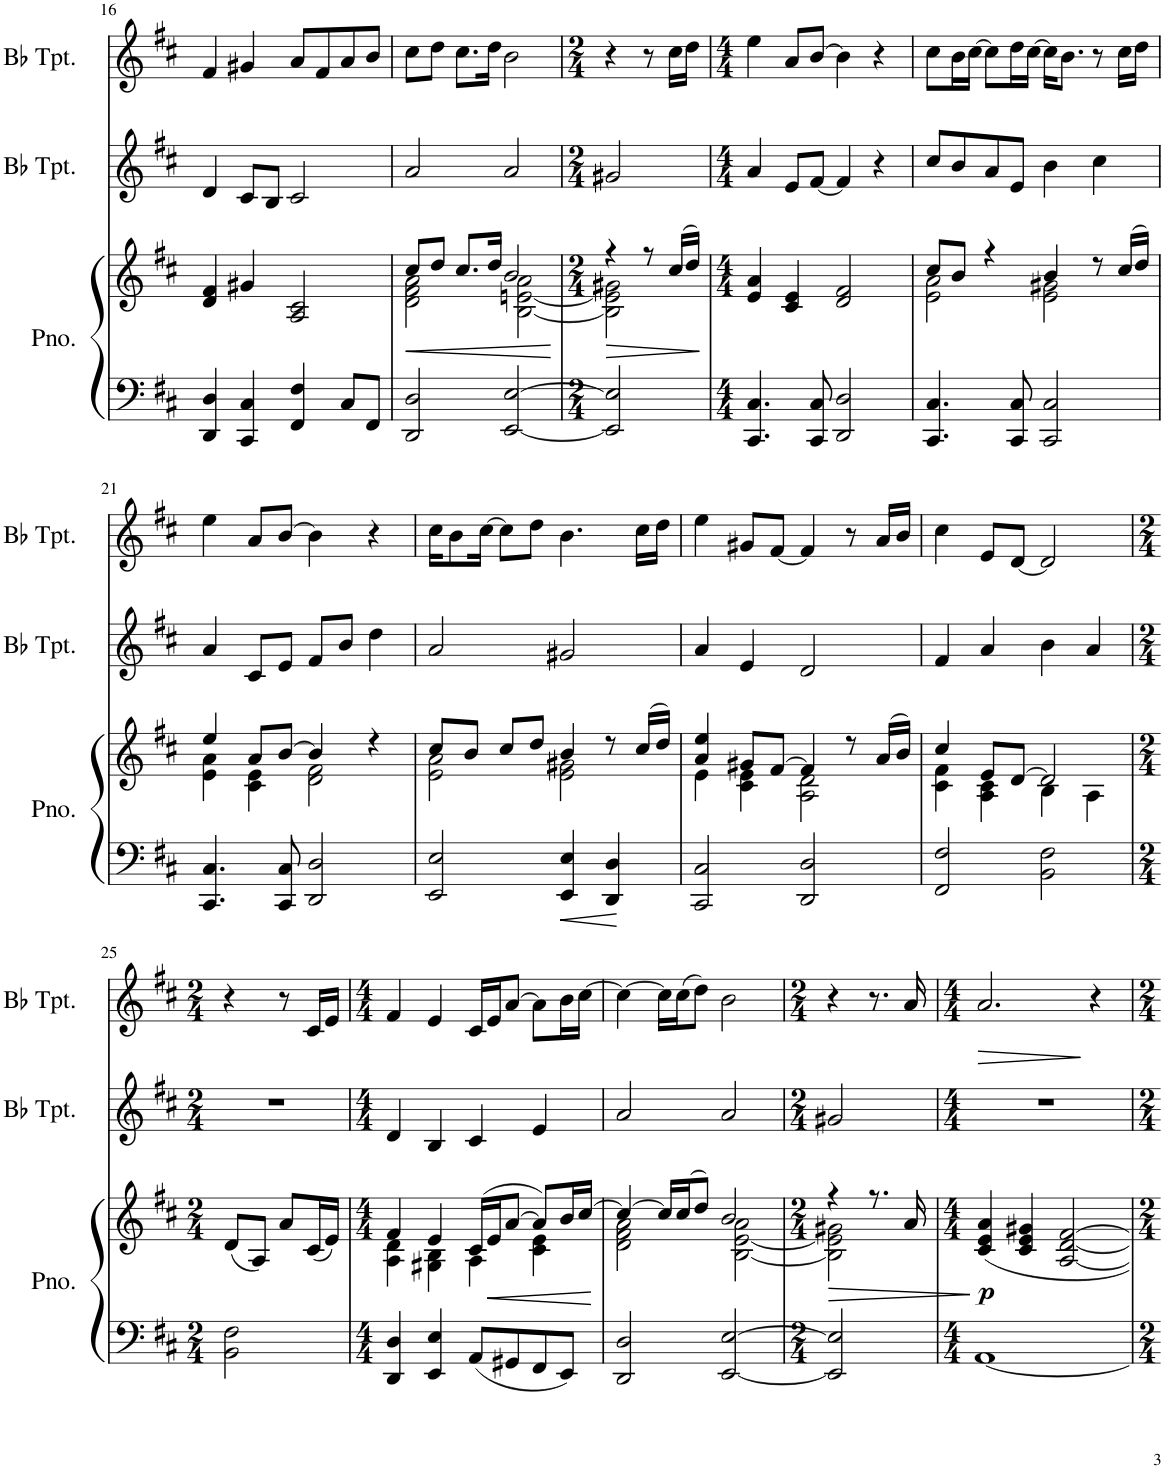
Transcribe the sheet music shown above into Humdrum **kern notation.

**kern	**kern	**dynam	**kern	**kern	**dynam
*part3	*part3	*part3	*part2	*part1	*part1
*staff4	*staff3	*staff3/4	*staff2	*staff1	*staff1
*I"Piano	*	*	*I"Bb Trumpet	*I"Bb Trumpet	*
*I'Pno.	*	*	*I'Bb Tpt.	*I'Bb Tpt.	*
!!LO:PB:g=z
*clefF4	*clefG2	*	*clefG2	*clefG2	*
*	*	*	*ITrd1c2	*ITrd1c2	*
*k[f#c#]	*k[f#c#]	*	*k[f#c#]	*k[f#c#]	*
*M4/4	*M4/4	*	*M4/4	*M4/4	*
=16	=16	=16	=16	=16	=16
4DD/ 4D/	4d/ 4f#/	.	4d/	4f#/	.
4CC#/ 4C#/	4g#X/	.	8c#/L	4g#X/	.
.	.	.	8B/J	.	.
4FF#/ 4F#/	2A/ 2c#/	.	2c#/	8a/L	.
.	.	.	.	8f#/	.
8C#/L	.	.	.	8a/	.
8FF#/J	.	.	.	8b/J	.
=17	=17	=17	=17	=17	=17
!	!	!LO:HP:b	!	!	!
*	*^	*	*	*	*
2DD/ 2D/	8cc#/L	2d\ 2f#\ 2a\	<	2a/	8cc#\L	.
.	8dd/J	.	.	.	8dd\J	.
.	8.cc#/L	.	.	.	8.cc#\L	.
.	16dd/Jk	.	.	.	16dd\Jk	.
[2EE/ [2E/	2b/	[2B\ [2en\ 2a\	.	2a/	2b\	.
*	*v	*v	*	*	*	*
.	.	[	.	.	.
=18	=18	=18	=18	=18	=18
*M2/4	*M2/4	*	*M2/4	*M2/4	*
!	!	!LO:HP:b	!	!	!
*	*^	*	*	*	*
2EE/] 2E/]	4r	2B\] 2e\] 2g#X\	>	2g#X/	4r	.
.	8r	.	.	.	8r	.
.	(16cc#/LL	.	.	.	16cc#\LL	.
.	16dd/JJ)	.	.	.	16dd\JJ	.
*	*v	*v	*	*	*	*
.	.	]	.	.	.
=19	=19	=19	=19	=19	=19
*M4/4	*M4/4	*	*M4/4	*M4/4	*
4.CC#/ 4.C#/	4e/ 4a/	.	4a/	4ee\	.
.	4c#/ 4e/	.	8e/L	8a/L	.
8CC#/ 8C#/	.	.	[8f#/J	[8b/J	.
2DD/ 2D/	2d/ 2f#/	.	4f#/]	4b\]	.
.	.	.	4r	4r	.
=20	=20	=20	=20	=20	=20
*	*^	*	*	*	*
4.CC#/ 4.C#/	8cc#/L	2e\ 2a\	.	8cc#/L	8cc#\L	.
.	8b/J	.	.	8b/	16b\L	.
.	.	.	.	.	[16cc#\JJ	.
.	4r	.	.	8a/	8cc#\L]	.
8CC#/ 8C#/	.	.	.	8e/J	16dd\L	.
.	.	.	.	.	[16cc#\JJ	.
2CC#/ 2C#/	4b/	2e\ 2g#X\	.	4b\	16cc#\KL]	.
.	.	.	.	.	8.b\J	.
.	8r	.	.	4cc#\	8r	.
.	(16cc#/LL	.	.	.	16cc#\LL	.
.	16dd/JJ)	.	.	.	16dd\JJ	.
!!LO:LB:g=z
=21	=21	=21	=21	=21	=21	=21
4.CC#/ 4.C#/	4ee/	4e\ 4a\	.	4a/	4ee\	.
.	8a/L	4c#\ 4e\	.	8c#/L	8a/L	.
8CC#/ 8C#/	[8b/J	.	.	8e/J	[8b/J	.
2DD/ 2D/	4b/]	2d\ 2f#\	.	8f#/L	4b\]	.
.	.	.	.	8b/J	.	.
.	4r	.	.	4dd\	4r	.
=22	=22	=22	=22	=22	=22	=22
2EE/ 2E/	8cc#/L	2e\ 2a\	.	2a/	16cc#\KL	.
.	.	.	.	.	8b\	.
.	8b/J	.	.	.	.	.
.	.	.	.	.	[16cc#\Jk	.
.	8cc#/L	.	.	.	8cc#\L]	.
.	8dd/J	.	.	.	8dd\J	.
4EE/ 4E/	4b/	2e\ 2g#X\	.	2g#X/	4.b\	.
4DD/ 4D/	8r	.	.	.	.	.
.	(16cc#/LL	.	.	.	16cc#\LL	.
.	16dd/JJ)	.	.	.	16dd\JJ	.
=23	=23	=23	=23	=23	=23	=23
2CC#/ 2C#/	4a/ 4ee/	4e\	.	4a/	4ee\	.
.	8g#X/L	4c#\ 4e\	.	4e/	8g#X/L	.
.	[8f#/J	.	.	.	[8f#/J	.
2DD/ 2D/	4f#/]	2A\ 2d\	.	2d/	4f#/]	.
.	8r	.	.	.	8r	.
.	(16a/LL	.	.	.	16a/LL	.
.	16b/JJ)	.	.	.	16b/JJ	.
=24	=24	=24	=24	=24	=24	=24
2FF#/ 2F#/	4cc#/	4c#\ 4f#\	.	4f#/	4cc#\	.
.	8e/L	4A\ 4c#\	.	4a/	8e/L	.
.	[8d/J	.	.	.	[8d/J	.
2BB\ 2F#\	2d/]	4B\	.	4b\	2d/]	.
.	.	4A\	.	4a/	.	.
*	*v	*v	*	*	*	*
!!LO:LB:g=z
=25	=25	=25	=25	=25	=25
*M2/4	*M2/4	*	*M2/4	*M2/4	*
2BB\ 2F#\	(8d/L	.	2r	4r	.
.	8A/J)	.	.	.	.
.	8a/L	.	.	8r	.
.	(16c#/L	.	.	16c#/LL	.
.	16e/JJ)	.	.	16e/JJ	.
=26	=26	=26	=26	=26	=26
*M4/4	*M4/4	*	*M4/4	*M4/4	*
*	*^	*	*	*	*
4DD/ 4D/	4f#/	4A\ 4d\	.	4d/	4f#/	.
4EE/ 4E/	4e/	4G#X\ 4B\	.	4B/	4e/	.
8AA/L	(16c#/LL	4A\	.	4c#/	16c#/LL	.
!	!	!	!LO:HP:b	!	!	!
.	16e/J	.	<	.	16e/J	.
8GG#X/	[8a/J	.	.	.	[8a/J	.
8FF#/	8a/L])	4c#\ 4e\	.	4e/	8a\L]	.
8EE/J	16b/L	.	.	.	16b\L	.
.	[16cc#/JJ	.	.	.	[16cc#\JJ	.
*	*v	*v	*	*	*	*
.	.	[	.	.	.
=27	=27	=27	=27	=27	=27
*	*^	*	*	*	*
2DD/ 2D/	4cc#/_	2d\ 2f#\ 2a\	.	2a/	4cc#\_	.
.	16cc#/LL]	.	.	.	16cc#\LL]	.
.	(16cc#/J	.	.	.	(16cc#\J	.
.	8dd/J)	.	.	.	8dd\J)	.
[2EE/ [2E/	2b/	[2B\ [2e\ 2a\	.	2a/	2b\	.
=28	=28	=28	=28	=28	=28	=28
*M2/4	*M2/4	*	*	*M2/4	*M2/4	*
!	!	!	!LO:HP:b	!	!	!
2EE/] 2E/]	4r	2B\] 2e\] 2g#X\	>	2g#X/	4r	.
.	8.r	.	.	.	8.r	.
.	16a/	.	.	.	16a/	.
*	*v	*v	*	*	*	*
.	.	]	.	.	.
=29	=29	=29	=29	=29	=29
*M4/4	*M4/4	*	*M4/4	*M4/4	*
!	!	!LO:DY:b	!	!	!LO:HP:b
[1AA	4c#/ 4e/ 4a/	p	1r	2.a/	>
.	4c#/ 4e/ 4g#X/	.	.	.	.
.	[2A/ [2d/ [2f#/	.	.	.	.
.	.	.	.	4r	]
=	=	=	=	=	=
*-	*-	*-	*-	*-	*-
